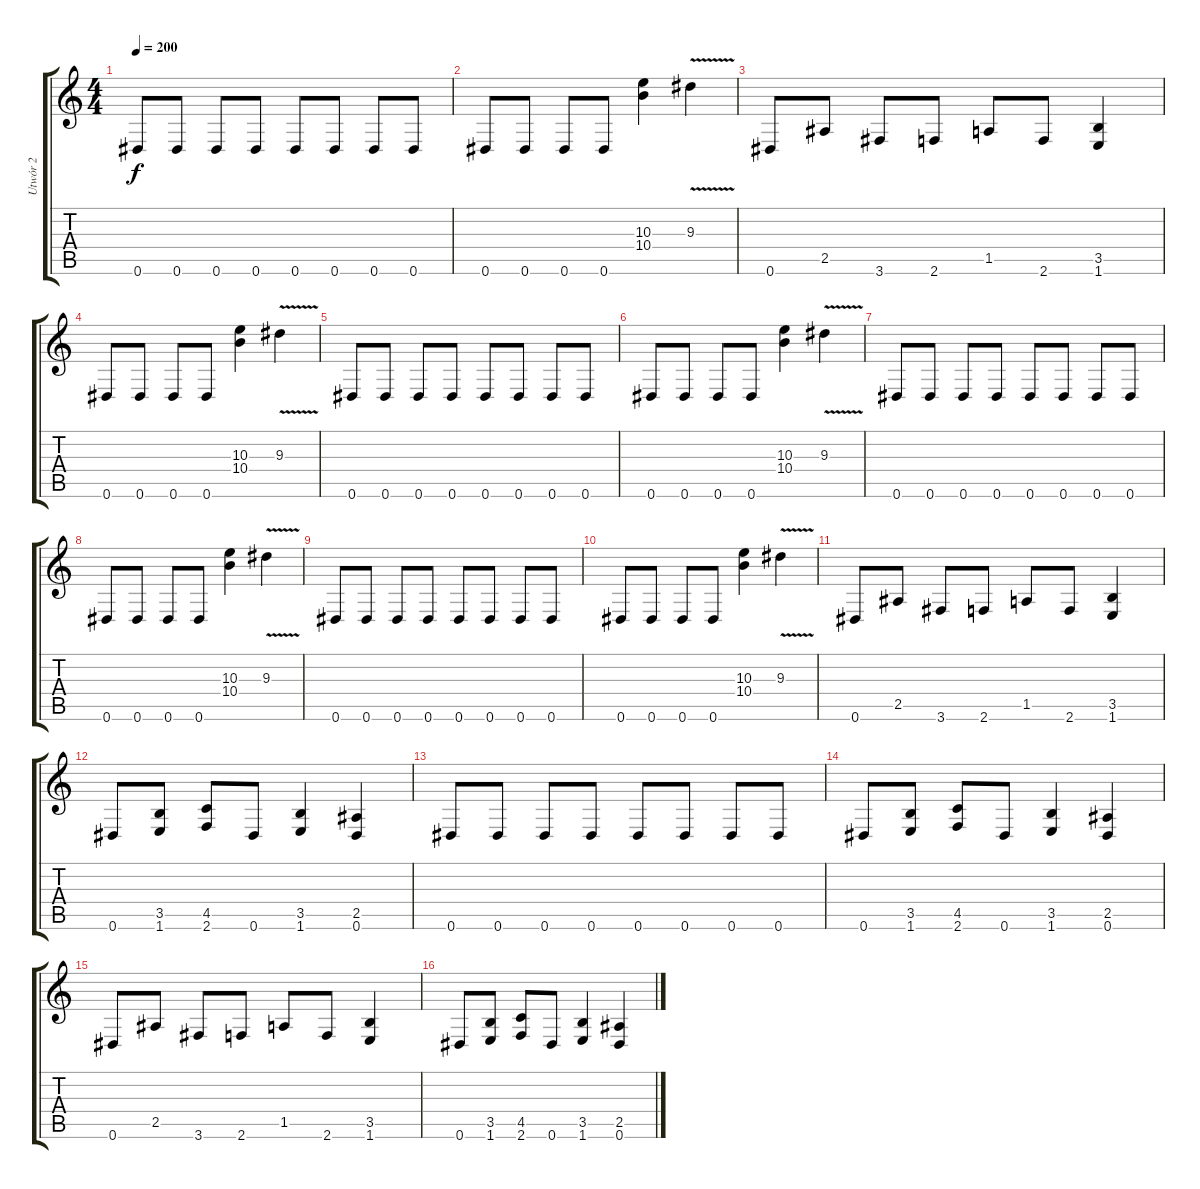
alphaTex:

\track ("Utwór 2" "Utwór 2") {instrument overdrivenguitar}
\staff {score tabs}
\tuning (Eb4 Bb3 Gb3 Db3 Ab2 Eb2) {hide}
\ts (4 4)
\tempo 200
\clef g2
\ks c
0.6.8{dy f} 0.6.8 0.6.8 0.6.8 0.6.8 0.6.8 0.6.8 0.6.8 |
0.6.8 0.6.8 0.6.8 0.6.8 (10.3 10.4).4 9.3{v}.4 |
0.6.8 2.5.8 3.6.8 2.6.8 1.5.8 2.6.8 (3.5 1.6).4 |
0.6.8 0.6.8 0.6.8 0.6.8 (10.3 10.4).4 9.3{v}.4 |
0.6.8 0.6.8 0.6.8 0.6.8 0.6.8 0.6.8 0.6.8 0.6.8 |
0.6.8 0.6.8 0.6.8 0.6.8 (10.3 10.4).4 9.3{v}.4 |
0.6.8 0.6.8 0.6.8 0.6.8 0.6.8 0.6.8 0.6.8 0.6.8 |
0.6.8 0.6.8 0.6.8 0.6.8 (10.3 10.4).4 9.3{v}.4 |
0.6.8 0.6.8 0.6.8 0.6.8 0.6.8 0.6.8 0.6.8 0.6.8 |
0.6.8 0.6.8 0.6.8 0.6.8 (10.3 10.4).4 9.3{v}.4 |
0.6.8 2.5.8 3.6.8 2.6.8 1.5.8 2.6.8 (3.5 1.6).4 |
0.6.8 (3.5 1.6).8 (4.5 2.6).8 0.6.8 (3.5 1.6).4 (2.5 0.6).4 |
0.6.8 0.6.8 0.6.8 0.6.8 0.6.8 0.6.8 0.6.8 0.6.8 |
0.6.8 (3.5 1.6).8 (4.5 2.6).8 0.6.8 (3.5 1.6).4 (2.5 0.6).4 |
0.6.8 2.5.8 3.6.8 2.6.8 1.5.8 2.6.8 (3.5 1.6).4 |
0.6.8 (3.5 1.6).8 (4.5 2.6).8 0.6.8 (3.5 1.6).4 (2.5 0.6).4
